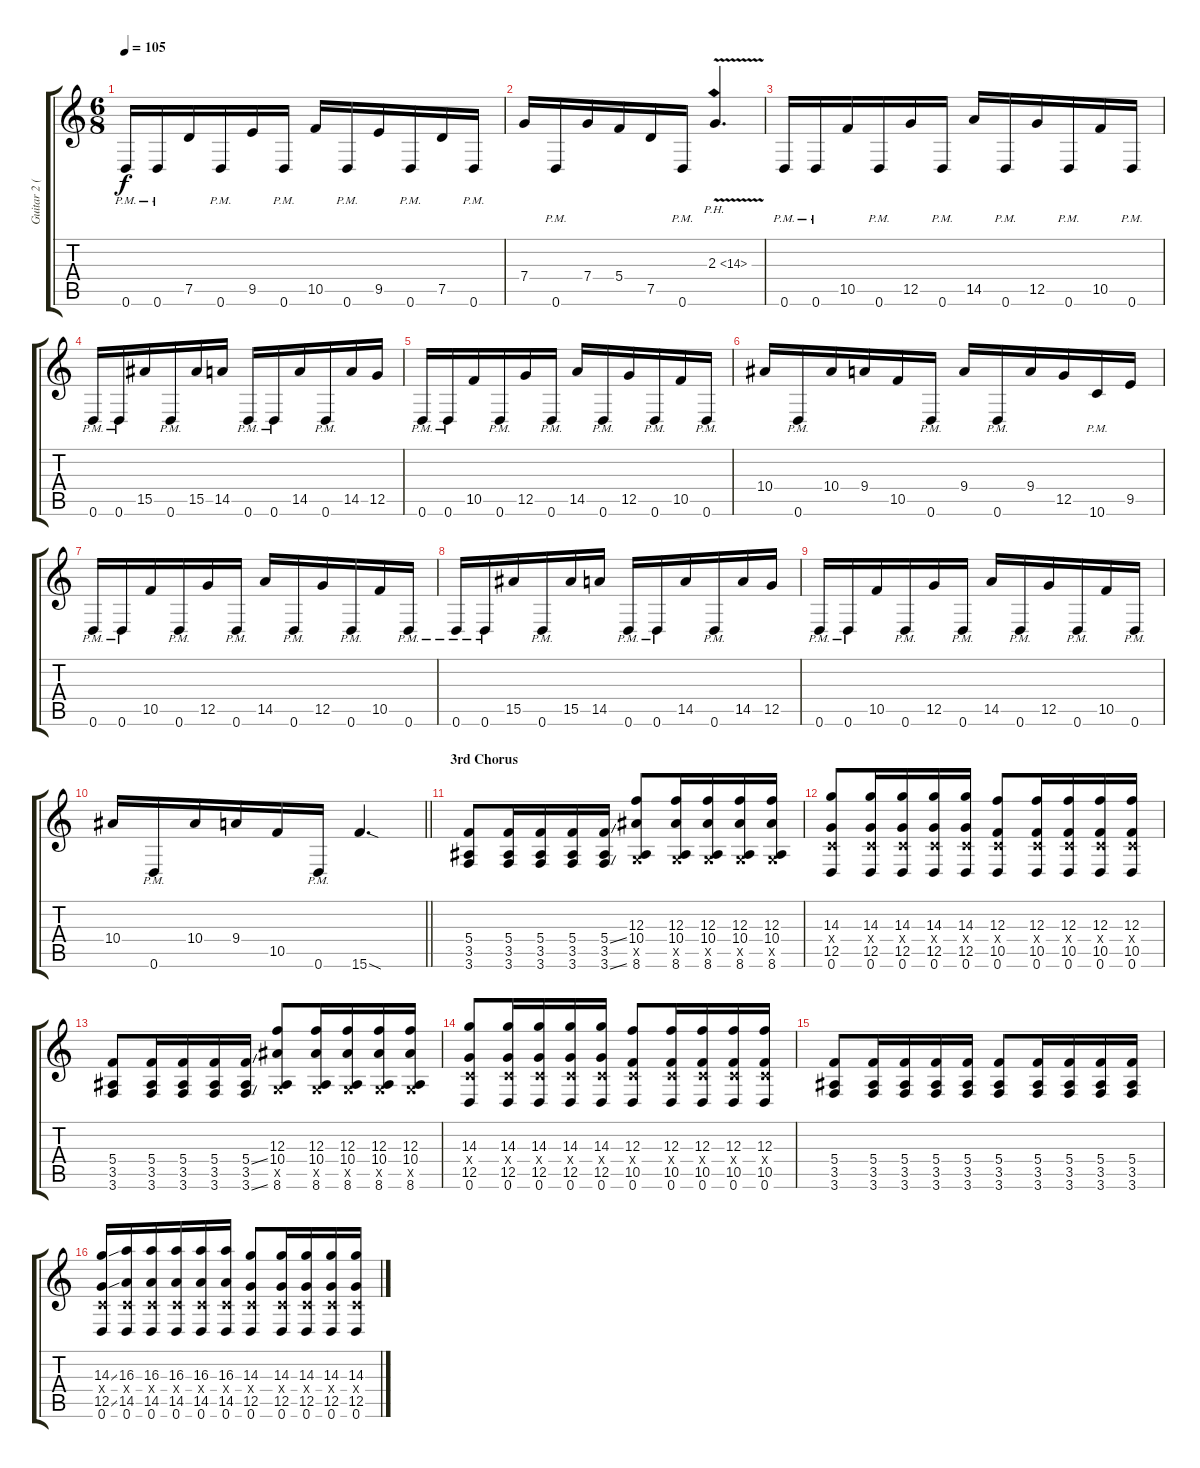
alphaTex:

\track ("Guitar 2 (Rhythm)" "Guitar 2 (") {instrument distortionguitar}
\staff {score tabs}
\tuning (D4 A3 F3 C3 G2 D2) {hide}
\ts (6 8)
\tempo 105
\clef g2
\ks c
0.6{pm}.16{dy f} 0.6{pm}.16 7.5.16 0.6{pm}.16 9.5.16 0.6{pm}.16 10.5.16 0.6{pm}.16 9.5.16 0.6{pm}.16 7.5.16 0.6{pm}.16 |
7.4.16 0.6{pm}.16 7.4.16 5.4.16 7.5.16 0.6{pm}.16 2.3{ph 12 v}.4{d} |
0.6{pm}.16 0.6{pm}.16 10.5.16 0.6{pm}.16 12.5.16 0.6{pm}.16 14.5.16 0.6{pm}.16 12.5.16 0.6{pm}.16 10.5.16 0.6{pm}.16 |
0.6{pm}.16 0.6{pm}.16 15.5.16 0.6{pm}.16 15.5.16 14.5.16 0.6{pm}.16 0.6{pm}.16 14.5.16 0.6{pm}.16 14.5.16 12.5.16 |
0.6{pm}.16 0.6{pm}.16 10.5.16 0.6{pm}.16 12.5.16 0.6{pm}.16 14.5.16 0.6{pm}.16 12.5.16 0.6{pm}.16 10.5.16 0.6{pm}.16 |
10.4.16 0.6{pm}.16 10.4.16 9.4.16 10.5.16 0.6{pm}.16 9.4.16 0.6{pm}.16 9.4.16 12.5.16 10.6{pm}.16 9.5.16 |
0.6{pm}.16 0.6{pm}.16 10.5.16 0.6{pm}.16 12.5.16 0.6{pm}.16 14.5.16 0.6{pm}.16 12.5.16 0.6{pm}.16 10.5.16 0.6{pm}.16 |
0.6{pm}.16 0.6{pm}.16 15.5.16 0.6{pm}.16 15.5.16 14.5.16 0.6{pm}.16 0.6{pm}.16 14.5.16 0.6{pm}.16 14.5.16 12.5.16 |
0.6{pm}.16 0.6{pm}.16 10.5.16 0.6{pm}.16 12.5.16 0.6{pm}.16 14.5.16 0.6{pm}.16 12.5.16 0.6{pm}.16 10.5.16 0.6{pm}.16 |
\barLineRight lightlight
10.4.16 0.6{pm}.16 10.4.16 9.4.16 10.5.16 0.6{pm}.16 15.6{sod}.4{d} |
\section ("" "3rd Chorus")
(5.4 3.5 3.6).8 (5.4 3.5 3.6).16 (5.4 3.5 3.6).16 (5.4 3.5 3.6).16 (5.4{ss} 3.5 3.6{ss}).16 (12.3 10.4 0.5{x} 8.6).8 (12.3 10.4 0.5{x} 8.6).16 (12.3 10.4 0.5{x} 8.6).16 (12.3 10.4 0.5{x} 8.6).16 (12.3 10.4 0.5{x} 8.6).16 |
(14.3 0.4{x} 12.5 0.6).8 (14.3 0.4{x} 12.5 0.6).16 (14.3 0.4{x} 12.5 0.6).16 (14.3 0.4{x} 12.5 0.6).16 (14.3 0.4{x} 12.5 0.6).16 (12.3 0.4{x} 10.5 0.6).8 (12.3 0.4{x} 10.5 0.6).16 (12.3 0.4{x} 10.5 0.6).16 (12.3 0.4{x} 10.5 0.6).16 (12.3 0.4{x} 10.5 0.6).16 |
(5.4 3.5 3.6).8 (5.4 3.5 3.6).16 (5.4 3.5 3.6).16 (5.4 3.5 3.6).16 (5.4{ss} 3.5 3.6{ss}).16 (12.3 10.4 0.5{x} 8.6).8 (12.3 10.4 0.5{x} 8.6).16 (12.3 10.4 0.5{x} 8.6).16 (12.3 10.4 0.5{x} 8.6).16 (12.3 10.4 0.5{x} 8.6).16 |
(14.3 0.4{x} 12.5 0.6).8 (14.3 0.4{x} 12.5 0.6).16 (14.3 0.4{x} 12.5 0.6).16 (14.3 0.4{x} 12.5 0.6).16 (14.3 0.4{x} 12.5 0.6).16 (12.3 0.4{x} 10.5 0.6).8 (12.3 0.4{x} 10.5 0.6).16 (12.3 0.4{x} 10.5 0.6).16 (12.3 0.4{x} 10.5 0.6).16 (12.3 0.4{x} 10.5 0.6).16 |
(5.4 3.5 3.6).8 (5.4 3.5 3.6).16 (5.4 3.5 3.6).16 (5.4 3.5 3.6).16 (5.4 3.5 3.6).16 (5.4 3.5 3.6).8 (5.4 3.5 3.6).16 (5.4 3.5 3.6).16 (5.4 3.5 3.6).16 (5.4 3.5 3.6).16 |
(14.3{ss} 0.4{x} 12.5{ss} 0.6).16 (16.3 0.4{x} 14.5 0.6).16 (16.3 0.4{x} 14.5 0.6).16 (16.3 0.4{x} 14.5 0.6).16 (16.3 0.4{x} 14.5 0.6).16 (16.3 0.4{x} 14.5 0.6).16 (14.3 0.4{x} 12.5 0.6).8 (14.3 0.4{x} 12.5 0.6).16 (14.3 0.4{x} 12.5 0.6).16 (14.3 0.4{x} 12.5 0.6).16 (14.3 0.4{x} 12.5 0.6).16
